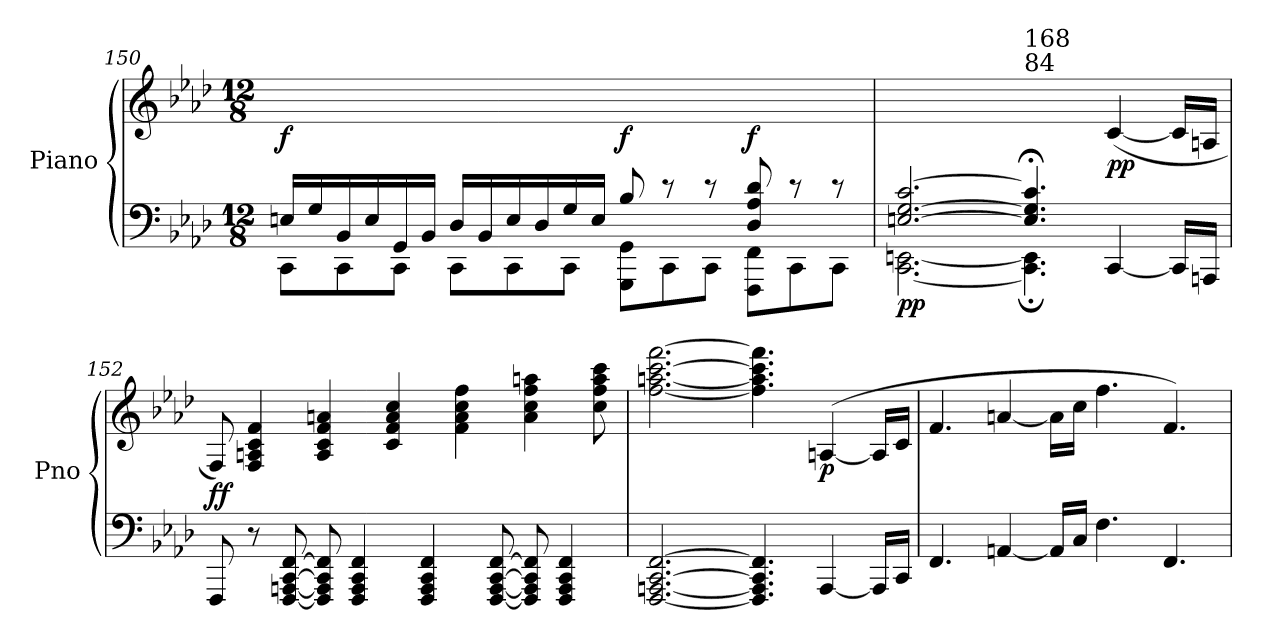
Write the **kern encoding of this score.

**kern	**kern	**dynam
*part1	*part1	*part1
*staff2	*staff1	*staff1/2
*I"Piano	*	*
*I'Pno	*	*
!!LO:LB:g=z
*clefF4	*clefG2	*
*k[b-e-a-d-]	*k[b-e-a-d-]	*
*A-:	*A-:	*
*M12/8	*M12/8	*
=150	=150	=150
*^	*	*
!	!	!	!LO:DY:b
16En/LL	8CC\L	2.ryy	f
16G/	.	.	.
16BB-/	8CC\	.	.
16E/	.	.	.
16GG/	8CC\J	.	.
16BB-/JJ	.	.	.
16D-/LL	8CC\L	.	.
16BB-/	.	.	.
16E/	8CC\	.	.
16D-/	.	.	.
16G/	8CC\J	.	.
16E/JJ	.	.	.
!	!	!	!LO:DY:b
8B-/	8GGG\ 8GG\L	8ryy	f
4ryy	8CC\	8rGG	.
.	8CC\J	8rGG	.
!	!	!	!LO:DY:b
8D-/ 8A-/ 8d-/	8FFF\ 8FF\L	8ryy	f
4ryy	8CC\	8rGG	.
.	8CC\J	8rGG	.
=151	=151	=151	=151
!	!	!	!LO:DY:b=2
!	!	!	!LO:DY:n=1:b
[2.En/ [2.G/ [2.c/	[2.CC\ [2.EEn\	2.ryy	p p
!	!	!LO:TX:a:t=84	!
!	!	!LO:TX:a:t=168	!
4.E/];< 4.G/];< 4.c/];<	4.CC\]; 4.EE\];	4.ryy	.
!	!	!	!LO:DY:n=2:b
4.ryy	[4CC/	([4c/	pp
.	16CC/LL]	16c/LL]	.
.	16AAAn/JJ	16An/JJ	.
=152	=152	=152	=152
!	!	!	!LO:DY:b
*v	*v	*	*
8FFF/	8F/)	ff
8r	4F/ 4An/ 4c/ 4f/	.
[8FFF/ [8AAAn/ [8CC/ [8FF/	.	.
8FFF/] 8AAA/] 8CC/] 8FF/]	4A/ 4c/ 4f/ 4an/	.
4FFF/ 4AAA/ 4CC/ 4FF/	.	.
.	4c/ 4f/ 4a/ 4cc/	.
4FFF/ 4AAA/ 4CC/ 4FF/	.	.
.	4f\ 4a\ 4cc\ 4ff\	.
[8FFF/ [8AAA/ [8CC/ [8FF/	.	.
8FFF/] 8AAA/] 8CC/] 8FF/]	4a\ 4cc\ 4ff\ 4aan\	.
4FFF/ 4AAA/ 4CC/ 4FF/	.	.
.	8cc\ 8ff\ 8aa\ 8ccc\	.
!!LO:PB:g=z
=153	=153	=153
[2.FFF/ [2.AAAn/ [2.CC/ [2.FF/	[2.ff\ [2.aan\ [2.ccc\ [2.fff\	.
4.FFF/] 4.AAA/] 4.CC/] 4.FF/]	4.ff\] 4.aa\] 4.ccc\] 4.fff\]	.
!	!	!LO:DY:b
[4AAA/	([4An/	p
16AAA/LL]	16A/LL]	.
16CC/JJ	16c/JJ	.
!!LO:PB:g=z
=154	=154	=154
4.FF/	4.f/	.
[4AAn/	[4an/	.
16AA/LL]	16a\LL]	.
16C/JJ	16cc\JJ	.
4.F\	4.ff\	.
4.FF/	4.f/)	.
=	=	=
*-	*-	*-
